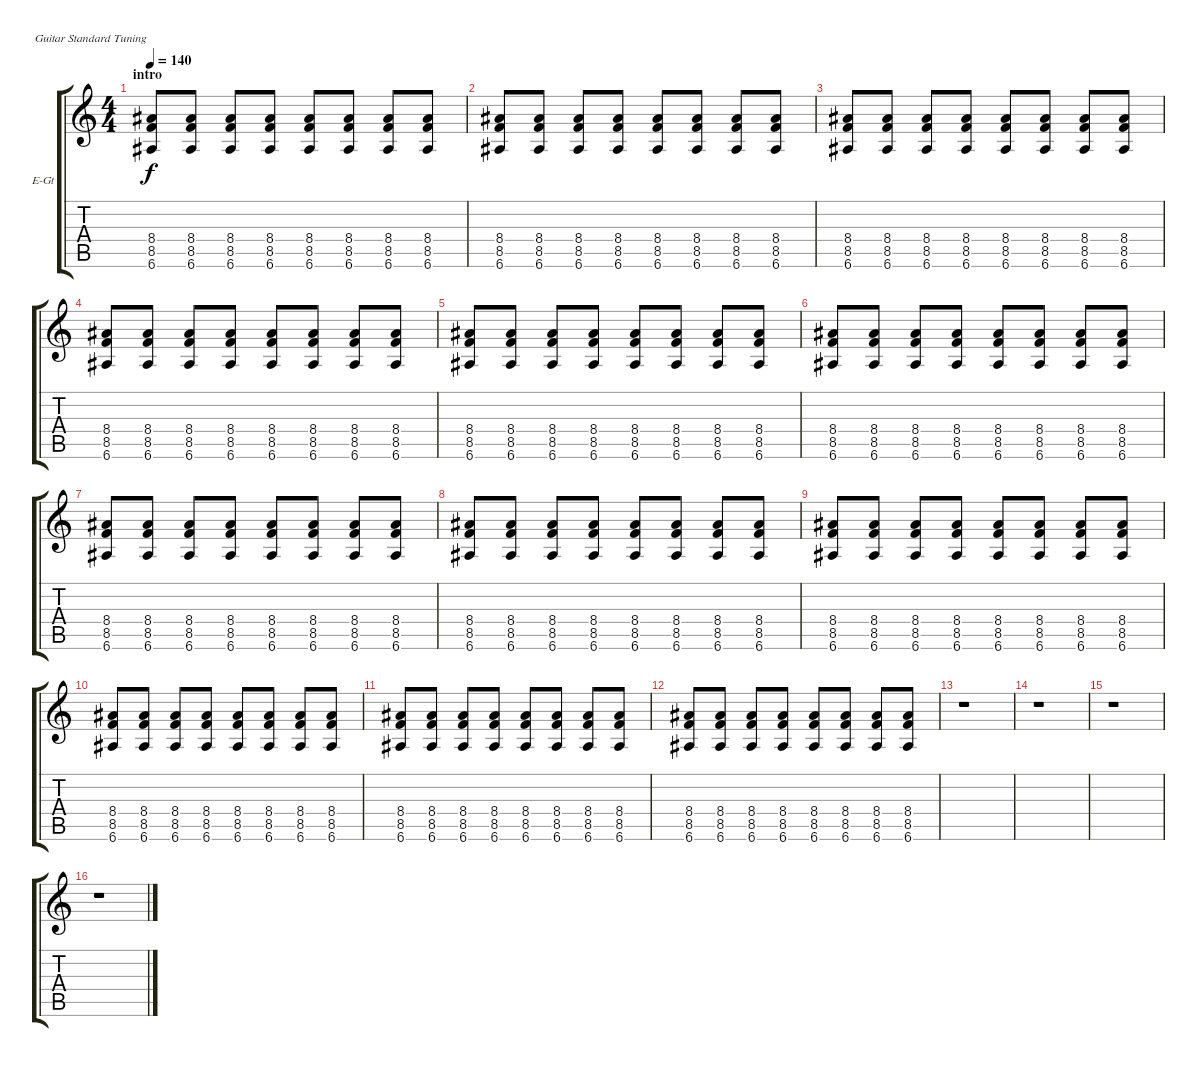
\bracketExtendMode groupsimilarinstruments
\firstSystemTrackNameOrientation horizontal
\otherSystemsTrackNameOrientation horizontal
\track ("guitar (mutted)" "E-Gt") {instrument electricguitarmuted}
\staff {score tabs}
\tuning (E4 B3 G3 D3 A2 E2)
\ts (4 4)
\section ("" "intro")
\tempo 140
\clef g2
\ks c
(8.4 8.5 6.6).8{dy f instrument electricguitarmuted} (8.4 8.5 6.6).8 (8.4 8.5 6.6).8 (8.4 8.5 6.6).8 (8.4 8.5 6.6).8 (8.4 8.5 6.6).8 (8.4 8.5 6.6).8 (8.4 8.5 6.6).8 |
(8.4 8.5 6.6).8 (8.4 8.5 6.6).8 (8.4 8.5 6.6).8 (8.4 8.5 6.6).8 (8.4 8.5 6.6).8 (8.4 8.5 6.6).8 (8.4 8.5 6.6).8 (8.4 8.5 6.6).8 |
(8.4 8.5 6.6).8 (8.4 8.5 6.6).8 (8.4 8.5 6.6).8 (8.4 8.5 6.6).8 (8.4 8.5 6.6).8 (8.4 8.5 6.6).8 (8.4 8.5 6.6).8 (8.4 8.5 6.6).8 |
(8.4 8.5 6.6).8 (8.4 8.5 6.6).8 (8.4 8.5 6.6).8 (8.4 8.5 6.6).8 (8.4 8.5 6.6).8 (8.4 8.5 6.6).8 (8.4 8.5 6.6).8 (8.4 8.5 6.6).8 |
(8.4 8.5 6.6).8 (8.4 8.5 6.6).8 (8.4 8.5 6.6).8 (8.4 8.5 6.6).8 (8.4 8.5 6.6).8 (8.4 8.5 6.6).8 (8.4 8.5 6.6).8 (8.4 8.5 6.6).8 |
(8.4 8.5 6.6).8 (8.4 8.5 6.6).8 (8.4 8.5 6.6).8 (8.4 8.5 6.6).8 (8.4 8.5 6.6).8 (8.4 8.5 6.6).8 (8.4 8.5 6.6).8 (8.4 8.5 6.6).8 |
(8.4 8.5 6.6).8 (8.4 8.5 6.6).8 (8.4 8.5 6.6).8 (8.4 8.5 6.6).8 (8.4 8.5 6.6).8 (8.4 8.5 6.6).8 (8.4 8.5 6.6).8 (8.4 8.5 6.6).8 |
(8.4 8.5 6.6).8 (8.4 8.5 6.6).8 (8.4 8.5 6.6).8 (8.4 8.5 6.6).8 (8.4 8.5 6.6).8 (8.4 8.5 6.6).8 (8.4 8.5 6.6).8 (8.4 8.5 6.6).8 |
(8.4 8.5 6.6).8 (8.4 8.5 6.6).8 (8.4 8.5 6.6).8 (8.4 8.5 6.6).8 (8.4 8.5 6.6).8 (8.4 8.5 6.6).8 (8.4 8.5 6.6).8 (8.4 8.5 6.6).8 |
(8.4 8.5 6.6).8 (8.4 8.5 6.6).8 (8.4 8.5 6.6).8 (8.4 8.5 6.6).8 (8.4 8.5 6.6).8 (8.4 8.5 6.6).8 (8.4 8.5 6.6).8 (8.4 8.5 6.6).8 |
(8.4 8.5 6.6).8 (8.4 8.5 6.6).8 (8.4 8.5 6.6).8 (8.4 8.5 6.6).8 (8.4 8.5 6.6).8 (8.4 8.5 6.6).8 (8.4 8.5 6.6).8 (8.4 8.5 6.6).8 |
(8.4 8.5 6.6).8 (8.4 8.5 6.6).8 (8.4 8.5 6.6).8 (8.4 8.5 6.6).8 (8.4 8.5 6.6).8 (8.4 8.5 6.6).8 (8.4 8.5 6.6).8 (8.4 8.5 6.6).8 |
r.1 |
r.1 |
r.1 |
r.1
